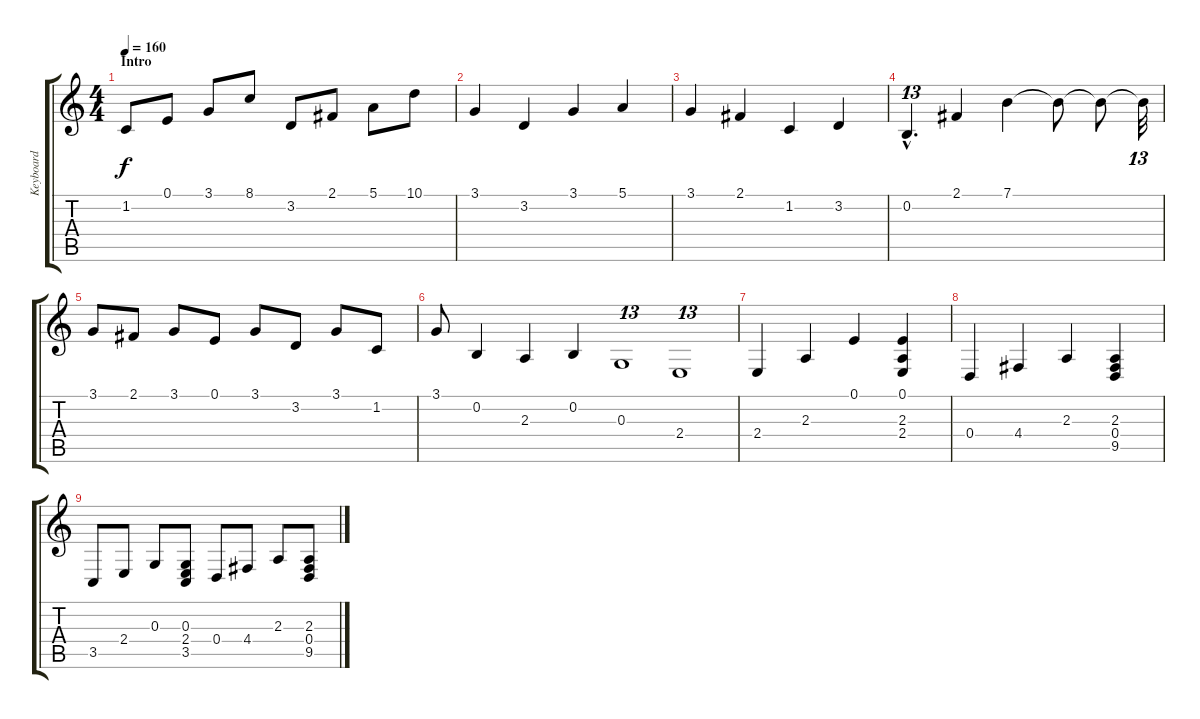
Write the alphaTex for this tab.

\track ("Keyboard" "Keyboard") {instrument electricgrandpiano}
\staff {score tabs}
\tuning (E4 B3 G3 D3 A2 E2) {hide}
\ts (4 4)
\section ("" "Intro")
\tempo 160
\clef g2
\ks c
1.2.8{dy f instrument electricgrandpiano} 0.1.8 3.1.8 8.1.8 3.2.8 2.1.8 5.1.8 10.1.8 |
3.1.4 3.2.4 3.1.4 5.1.4 |
3.1.4 2.1.4 1.2.4 3.2.4 |
0.2{hac}.4{d tu (13 8)} 2.1.4 7.1.4 7.1{t}.8 7.1{t}.8 7.1{t}.32{tu (13 8)} |
3.1.8 2.1.8 3.1.8 0.1.8 3.1.8 3.2.8 3.1.8 1.2.8 |
3.1.8 0.2.4 2.3.4 0.2.4 0.3.1{tu (13 8)} 2.4.1{tu (13 8)} |
2.4.4 2.3.4 0.1.4 (0.1 2.3 2.4).4 |
0.4.4 4.4.4 2.3.4 (2.3 0.4 9.5).4 |
3.5.8 2.4.8 0.3.8 (0.3 2.4 3.5).8 0.4.8 4.4.8 2.3.8 (2.3 0.4 9.5).8
